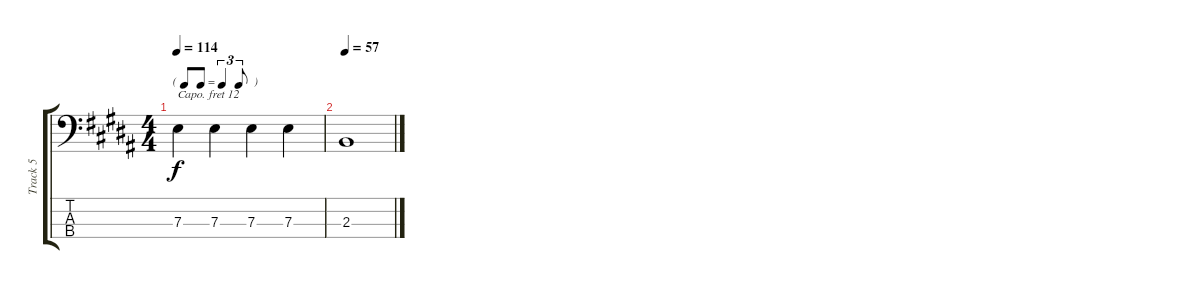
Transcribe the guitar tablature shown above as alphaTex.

\track ("Track 5" "Track 5") {instrument acousticgrandpiano}
\staff {score tabs}
\capo 12
\tuning (G2 D2 A1 E1) {hide}
\ts (4 4)
\tf triplet8th
\tempo 114
\clef f4
\ks b
7.3.4{dy f} 7.3.4 7.3.4 7.3.4 |
\tempo 57
2.3.1
